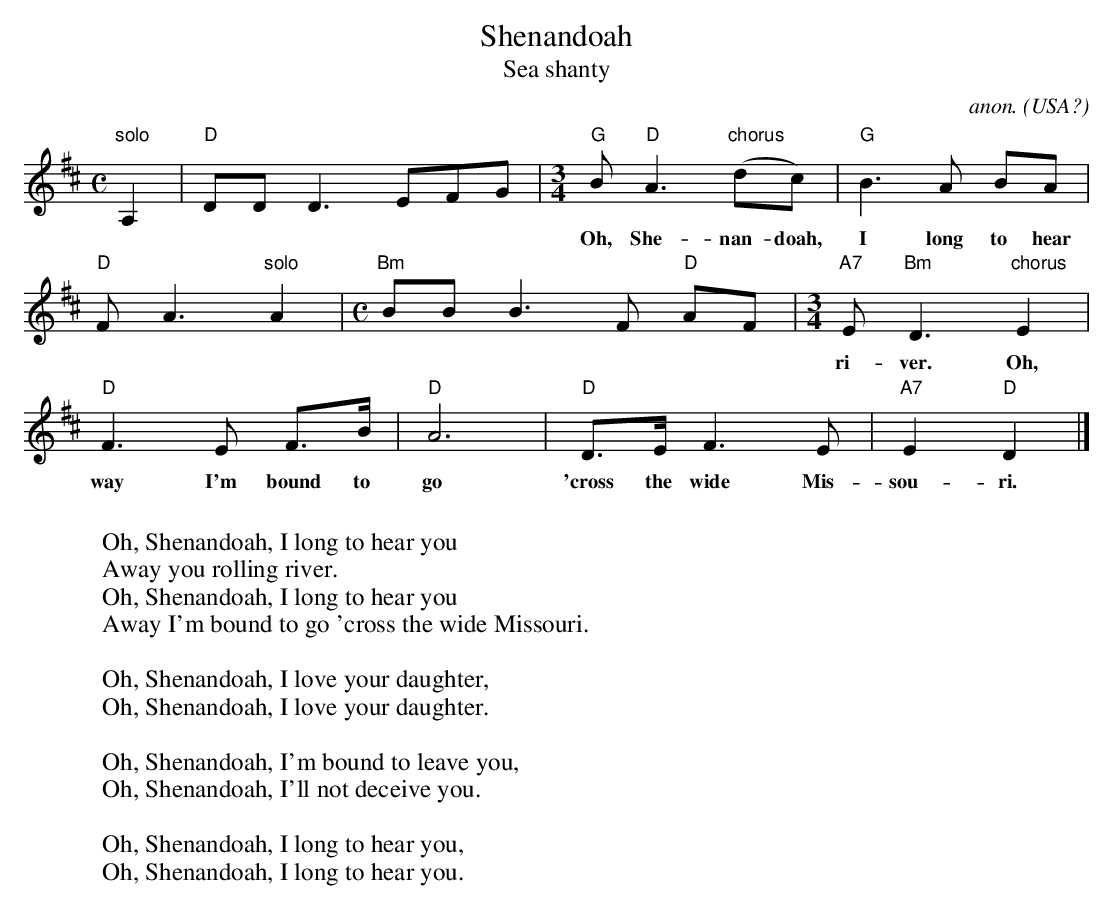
X:1
T:Shenandoah
T:Sea shanty
C:anon.
O:USA?
M:C
L:1/8
K:D
"solo"A,2|"D"DDD3EFG|\
M:3/4
"G"B "D"A3"chorus"(dc)|"G"B3A BA|
w:
w:Oh, She-nan-doah, I long to hear you A-*way you roll-ing
"D"FA3 "solo"A2|\
M:C
"Bm"BBB3F "D"AF|\
M:3/4
"A7"E "Bm"D3"chorus"E2|
w:
w:ri-ver. Oh, She-nan-doah, I long to hear you A-
"D"F3E F>B|"D"A6|"D"D>EF3E|"A7"E2"D"D2|]
w:
w:way I'm bound to go 'cross the wide Mis-sou-ri.
W:
W:Oh, Shenandoah, I long to hear you
W:Away you rolling river.
W:Oh, Shenandoah, I long to hear you
W:Away I'm bound to go 'cross the wide Missouri.
W:
W:Oh, Shenandoah, I love your daughter,
W:Oh, Shenandoah, I love your daughter.
W:
W:Oh, Shenandoah, I'm bound to leave you,
W:Oh, Shenandoah, I'll not deceive you.
W:
W:Oh, Shenandoah, I long to hear you,
W:Oh, Shenandoah, I long to hear you.
